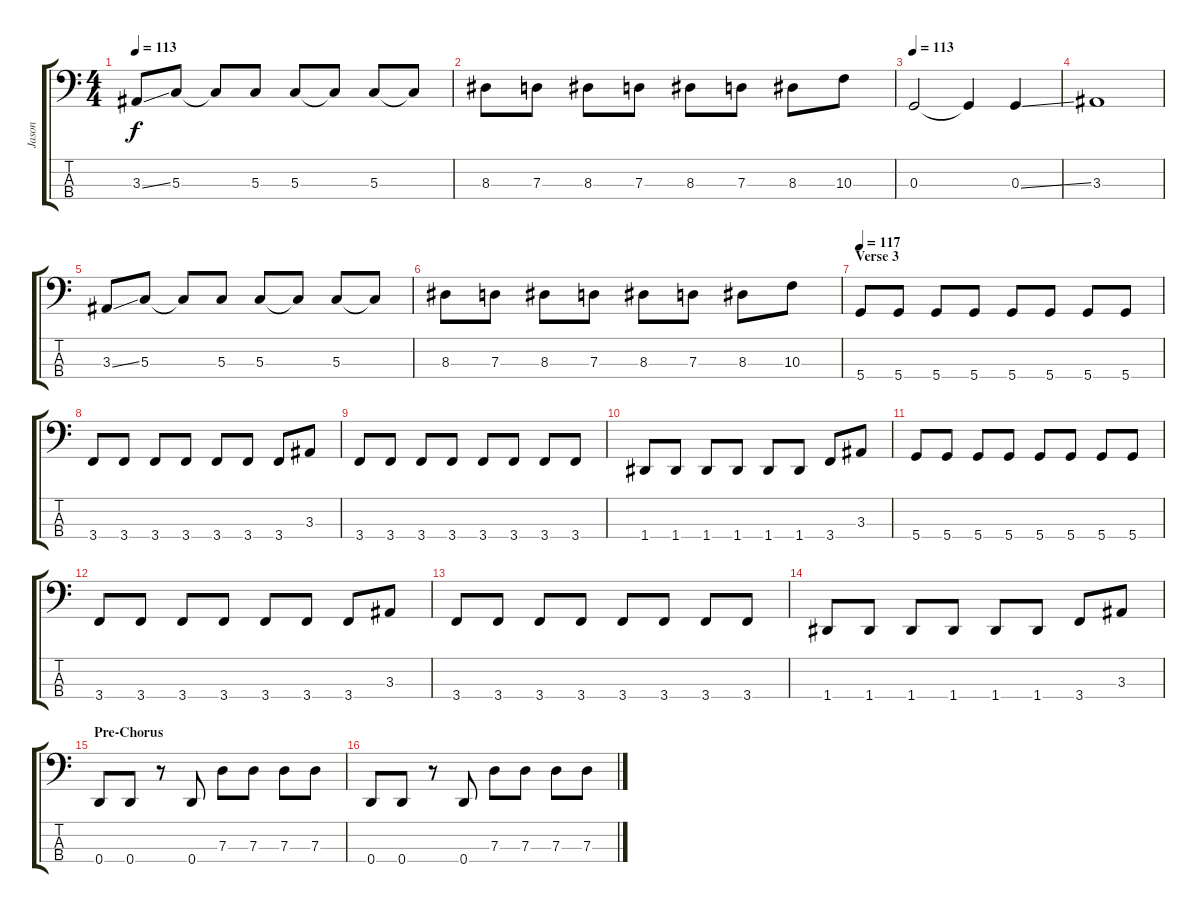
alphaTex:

\track ("Jason" "Jason") {instrument electricbassfinger}
\staff {score tabs}
\tuning (F2 C2 G1 D1) {hide}
\ts (4 4)
\tempo 113
\clef f4
\ks c
3.3{ss}.8{dy f} 5.3.8 5.3{t}.8 5.3.8 5.3.8 5.3{t}.8 5.3.8 5.3{t}.8 |
8.3.8 7.3.8 8.3.8 7.3.8 8.3.8 7.3.8 8.3.8 10.3.8 |
\tempo 113
0.3.2 0.3{t}.4 0.3{ss}.4 |
3.3.1 |
3.3{ss}.8 5.3.8 5.3{t}.8 5.3.8 5.3.8 5.3{t}.8 5.3.8 5.3{t}.8 |
8.3.8 7.3.8 8.3.8 7.3.8 8.3.8 7.3.8 8.3.8 10.3.8 |
\section ("" "Verse 3")
\tempo 117
5.4.8 5.4.8 5.4.8 5.4.8 5.4.8 5.4.8 5.4.8 5.4.8 |
3.4.8 3.4.8 3.4.8 3.4.8 3.4.8 3.4.8 3.4.8 3.3.8 |
3.4.8 3.4.8 3.4.8 3.4.8 3.4.8 3.4.8 3.4.8 3.4.8 |
1.4.8 1.4.8 1.4.8 1.4.8 1.4.8 1.4.8 3.4.8 3.3.8 |
5.4.8 5.4.8 5.4.8 5.4.8 5.4.8 5.4.8 5.4.8 5.4.8 |
3.4.8 3.4.8 3.4.8 3.4.8 3.4.8 3.4.8 3.4.8 3.3.8 |
3.4.8 3.4.8 3.4.8 3.4.8 3.4.8 3.4.8 3.4.8 3.4.8 |
1.4.8 1.4.8 1.4.8 1.4.8 1.4.8 1.4.8 3.4.8 3.3.8 |
\section ("" "Pre-Chorus")
0.4.8 0.4.8 r.8 0.4.8 7.3.8 7.3.8 7.3.8 7.3.8 |
0.4.8 0.4.8 r.8 0.4.8 7.3.8 7.3.8 7.3.8 7.3.8
